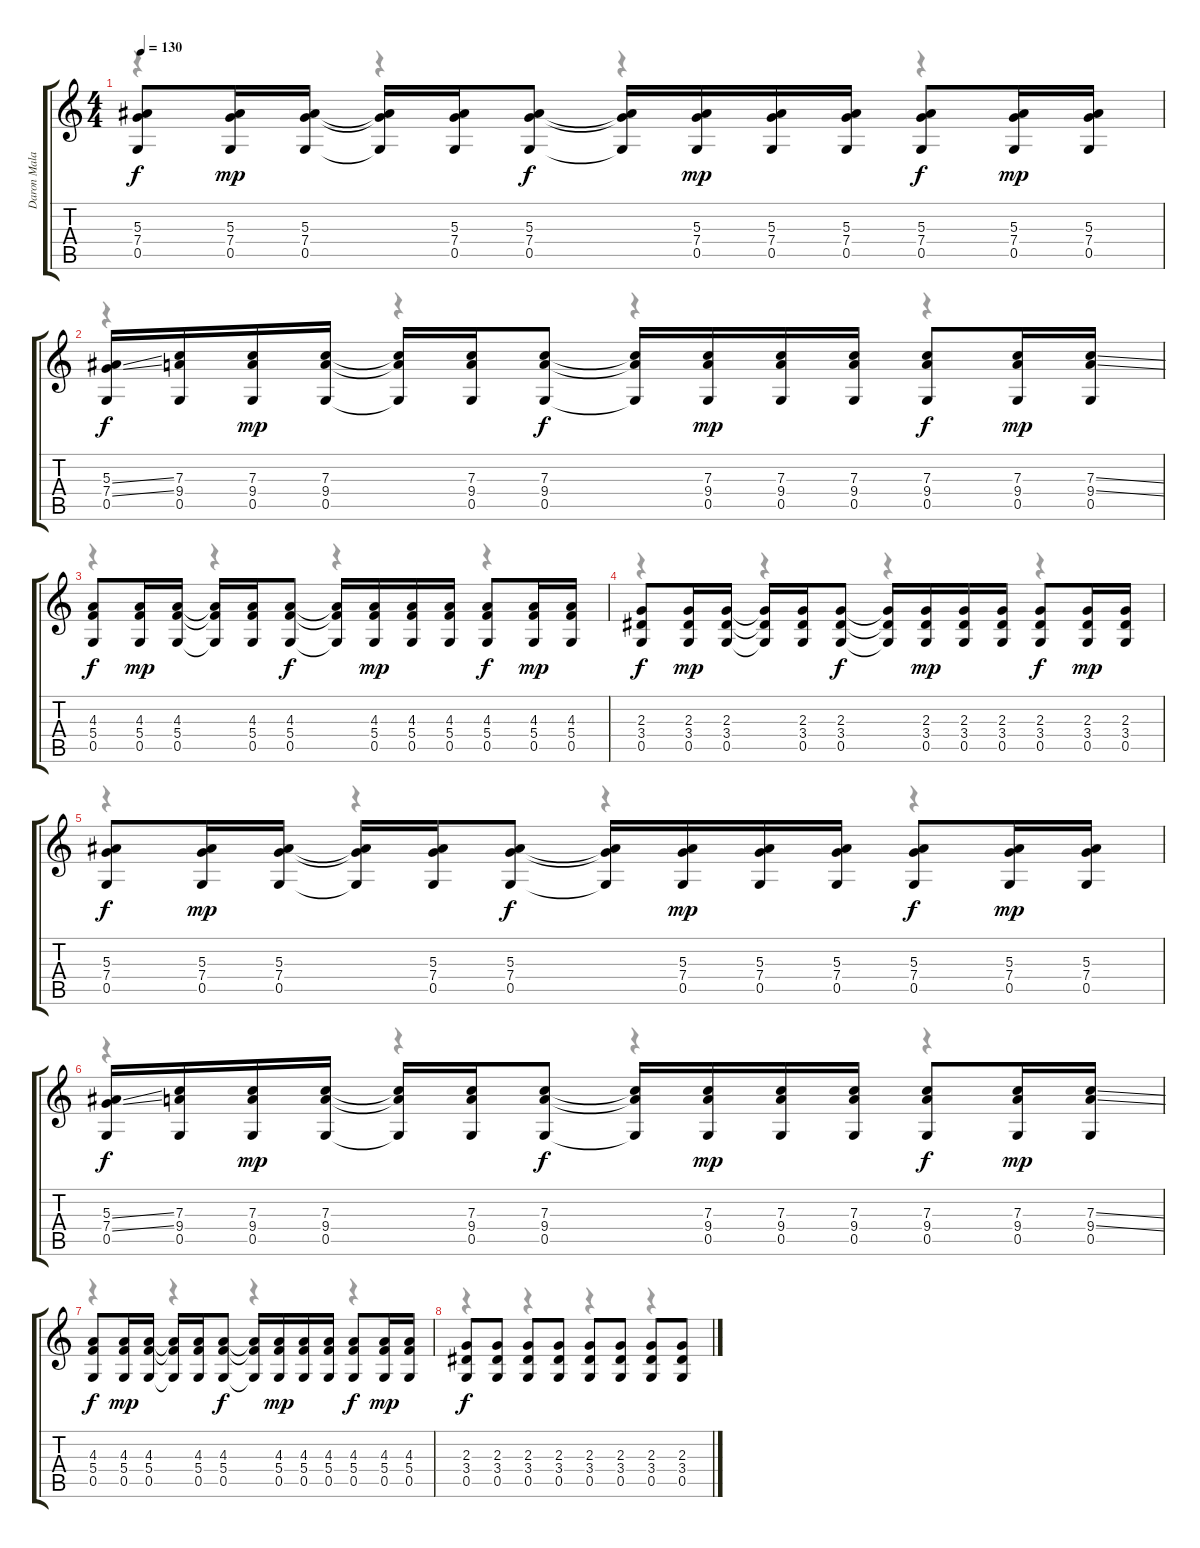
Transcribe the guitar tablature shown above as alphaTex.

\track ("Daron Malakian" "Daron Mala") {instrument acousticguitarsteel}
\staff {score tabs}
\tuning (D4 A3 F3 C3 G2 C2) {hide}
\voice
\ts (4 4)
\tempo 130
\clef g2
\ks c
(5.3 7.4 0.5).8{dy f} (5.3 7.4 0.5).16{dy mp} (5.3 7.4 0.5).16 (5.3{t} 7.4{t} 0.5{t}).16 (5.3 7.4 0.5).16 (5.3 7.4 0.5).8{dy f} (5.3{t} 7.4{t} 0.5{t}).16 (5.3 7.4 0.5).16{dy mp} (5.3 7.4 0.5).16 (5.3 7.4 0.5).16 (5.3 7.4 0.5).8{dy f} (5.3 7.4 0.5).16{dy mp} (5.3 7.4 0.5).16 |
(5.3{ss} 7.4{ss} 0.5).16{dy f} (7.3 9.4 0.5).16 (7.3 9.4 0.5).16{dy mp} (7.3 9.4 0.5).16 (7.3{t} 9.4{t} 0.5{t}).16 (7.3 9.4 0.5).16 (7.3 9.4 0.5).8{dy f} (7.3{t} 9.4{t} 0.5{t}).16 (7.3 9.4 0.5).16{dy mp} (7.3 9.4 0.5).16 (7.3 9.4 0.5).16 (7.3 9.4 0.5).8{dy f} (7.3 9.4 0.5).16{dy mp} (7.3{ss} 9.4{ss} 0.5).16 |
(4.3 5.4 0.5).8{dy f} (4.3 5.4 0.5).16{dy mp} (4.3 5.4 0.5).16 (4.3{t} 5.4{t} 0.5{t}).16 (4.3 5.4 0.5).16 (4.3 5.4 0.5).8{dy f} (4.3{t} 5.4{t} 0.5{t}).16 (4.3 5.4 0.5).16{dy mp} (4.3 5.4 0.5).16 (4.3 5.4 0.5).16 (4.3 5.4 0.5).8{dy f} (4.3 5.4 0.5).16{dy mp} (4.3 5.4 0.5).16 |
(2.3 3.4 0.5).8{dy f} (2.3 3.4 0.5).16{dy mp} (2.3 3.4 0.5).16 (2.3{t} 3.4{t} 0.5{t}).16 (2.3 3.4 0.5).16 (2.3 3.4 0.5).8{dy f} (2.3{t} 3.4{t} 0.5{t}).16 (2.3 3.4 0.5).16{dy mp} (2.3 3.4 0.5).16 (2.3 3.4 0.5).16 (2.3 3.4 0.5).8{dy f} (2.3 3.4 0.5).16{dy mp} (2.3 3.4 0.5).16 |
(5.3 7.4 0.5).8{dy f} (5.3 7.4 0.5).16{dy mp} (5.3 7.4 0.5).16 (5.3{t} 7.4{t} 0.5{t}).16 (5.3 7.4 0.5).16 (5.3 7.4 0.5).8{dy f} (5.3{t} 7.4{t} 0.5{t}).16 (5.3 7.4 0.5).16{dy mp} (5.3 7.4 0.5).16 (5.3 7.4 0.5).16 (5.3 7.4 0.5).8{dy f} (5.3 7.4 0.5).16{dy mp} (5.3 7.4 0.5).16 |
(5.3{ss} 7.4{ss} 0.5).16{dy f} (7.3 9.4 0.5).16 (7.3 9.4 0.5).16{dy mp} (7.3 9.4 0.5).16 (7.3{t} 9.4{t} 0.5{t}).16 (7.3 9.4 0.5).16 (7.3 9.4 0.5).8{dy f} (7.3{t} 9.4{t} 0.5{t}).16 (7.3 9.4 0.5).16{dy mp} (7.3 9.4 0.5).16 (7.3 9.4 0.5).16 (7.3 9.4 0.5).8{dy f} (7.3 9.4 0.5).16{dy mp} (7.3{ss} 9.4{ss} 0.5).16 |
(4.3 5.4 0.5).8{dy f} (4.3 5.4 0.5).16{dy mp} (4.3 5.4 0.5).16 (4.3{t} 5.4{t} 0.5{t}).16 (4.3 5.4 0.5).16 (4.3 5.4 0.5).8{dy f} (4.3{t} 5.4{t} 0.5{t}).16 (4.3 5.4 0.5).16{dy mp} (4.3 5.4 0.5).16 (4.3 5.4 0.5).16 (4.3 5.4 0.5).8{dy f} (4.3 5.4 0.5).16{dy mp} (4.3 5.4 0.5).16 |
(2.3 3.4 0.5).8{dy f} (2.3 3.4 0.5).8 (2.3 3.4 0.5).8 (2.3 3.4 0.5).8 (2.3 3.4 0.5).8 (2.3 3.4 0.5).8 (2.3 3.4 0.5).8 (2.3 3.4 0.5).8
\voice
\clef g2
\ottava regular
\simile none
\ks c
r.4{dy f} r.4 r.4 r.4 |
r.4 r.4 r.4 r.4 |
r.4 r.4 r.4 r.4 |
r.4 r.4 r.4 r.4 |
r.4 r.4 r.4 r.4 |
r.4 r.4 r.4 r.4 |
r.4 r.4 r.4 r.4 |
r.4 r.4 r.4 r.4
